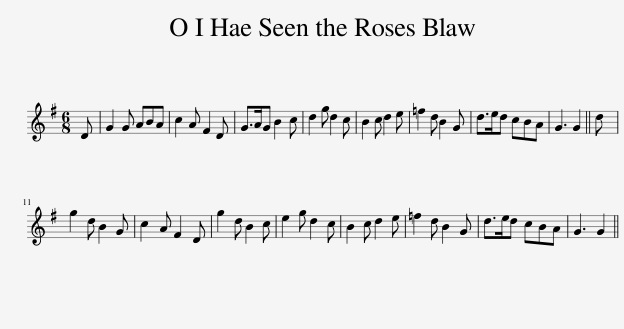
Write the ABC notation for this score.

X:1
L:1/8
M:6/8
I:linebreak $
K:G
V:1 treble
V:1
 D | G2 G ABA | c2 A F2 D | G>AG B2 c | d2 g d2 c | %5
 B2 c d2 e | =f2 d B2 G | d>ed cBA | G3 G2 || d |$ %10
 g2 d B2 G | c2 A F2 D | g2 d B2 c | e2 g d2 c | B2 c d2 e | %15
 =f2 d B2 G | d>ed cBA | G3 G2 || %18
